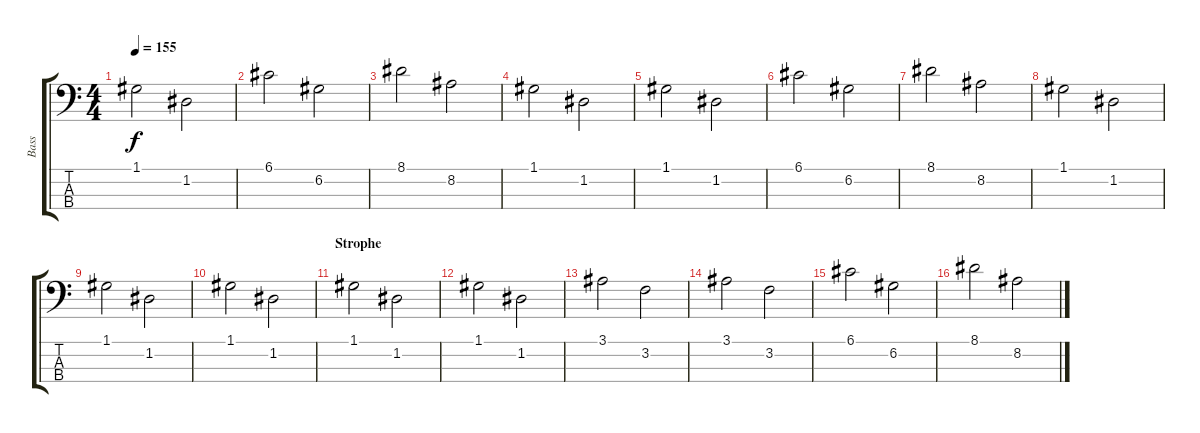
\track ("Bass" "Bass") {instrument electricbassfinger}
\staff {score tabs}
\tuning (G2 D2 A1 E1) {hide}
\ts (4 4)
\tempo 155
\clef f4
\ks c
1.1.2{dy f instrument electricbassfinger} 1.2.2 |
6.1.2 6.2.2 |
8.1.2 8.2.2 |
1.1.2 1.2.2 |
1.1.2 1.2.2 |
6.1.2 6.2.2 |
8.1.2 8.2.2 |
1.1.2 1.2.2 |
1.1.2 1.2.2 |
1.1.2 1.2.2 |
\section ("" "Strophe")
1.1.2 1.2.2 |
1.1.2 1.2.2 |
3.1.2 3.2.2 |
3.1.2 3.2.2 |
6.1.2 6.2.2 |
8.1.2 8.2.2
